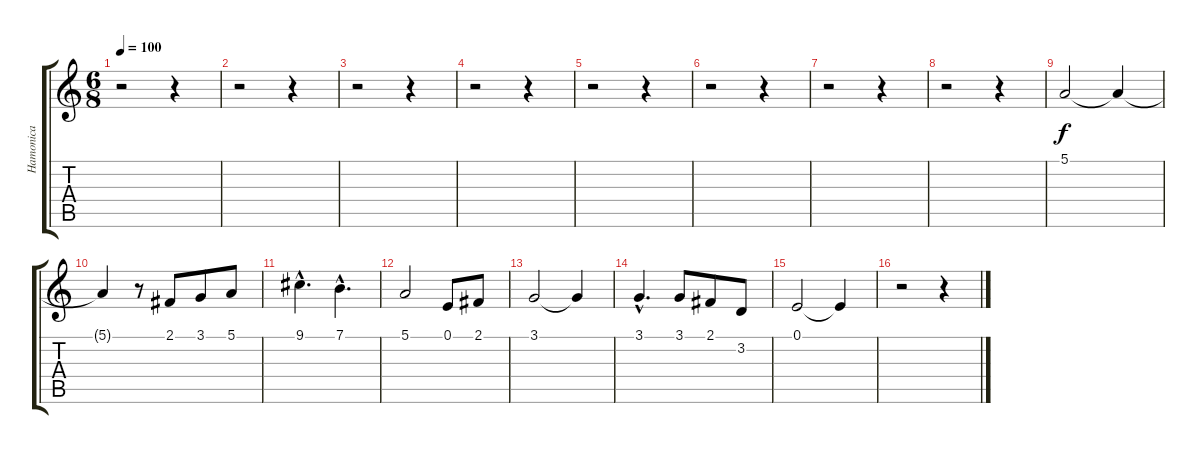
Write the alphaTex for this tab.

\track ("Hamonica" "Hamonica") {instrument harmonica}
\staff {score tabs}
\tuning (E4 B3 G3 D3 A2 E2) {hide}
\ts (6 8)
\tempo 100
\clef g2
\ks c
r.2{dy f} r.4 |
r.2 r.4 |
r.2 r.4 |
r.2 r.4 |
r.2 r.4 |
r.2 r.4 |
r.2 r.4 |
r.2 r.4 |
5.1.2 5.1{t}.4 |
5.1{t}.4 r.8 2.1.8 3.1.8 5.1.8 |
9.1{hac}.4{d} 7.1{hac}.4{d} |
5.1.2 0.1.8 2.1.8 |
3.1.2 3.1{t}.4 |
3.1{hac}.4{d} 3.1.8 2.1.8 3.2.8 |
0.1.2 0.1{t}.4 |
r.2 r.4
